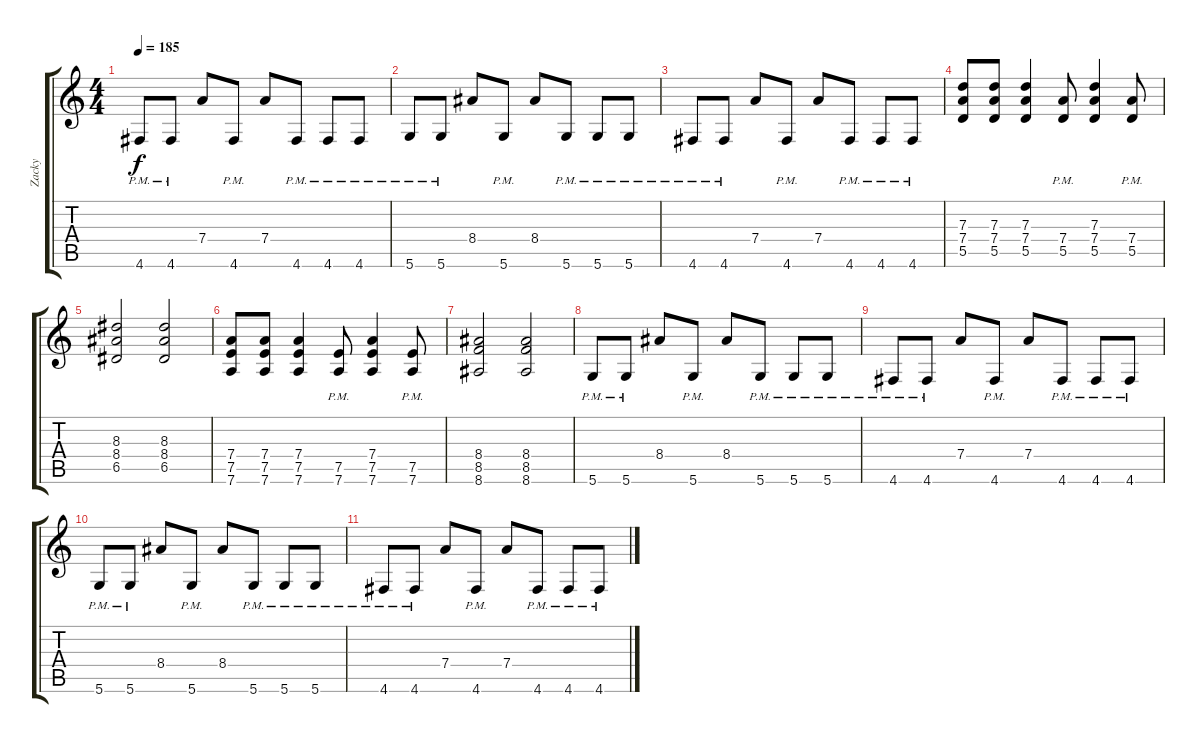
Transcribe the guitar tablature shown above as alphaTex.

\track ("Zacky" "Zacky") {instrument distortionguitar}
\staff {score tabs}
\tuning (E4 B3 G3 D3 A2 D2) {hide}
\ts (4 4)
\tempo 185
\clef g2
\ks c
4.6{pm}.8{dy f} 4.6{pm}.8 7.4.8 4.6{pm}.8 7.4.8 4.6{pm}.8 4.6{pm}.8 4.6{pm}.8 |
5.6{pm}.8 5.6{pm}.8 8.4.8 5.6{pm}.8 8.4.8 5.6{pm}.8 5.6{pm}.8 5.6{pm}.8 |
4.6{pm}.8 4.6{pm}.8 7.4.8 4.6{pm}.8 7.4.8 4.6{pm}.8 4.6{pm}.8 4.6{pm}.8 |
(7.3 7.4 5.5).8 (7.3 7.4 5.5).8 (7.3 7.4 5.5).4 (7.4{pm} 5.5{pm}).8 (7.3 7.4 5.5).4 (7.4{pm} 5.5{pm}).8 |
(8.3 8.4 6.5).2 (8.3 8.4 6.5).2 |
(7.4 7.5 7.6).8 (7.4 7.5 7.6).8 (7.4 7.5 7.6).4 (7.5{pm} 7.6{pm}).8 (7.4 7.5 7.6).4 (7.5{pm} 7.6{pm}).8 |
(8.4 8.5 8.6).2 (8.4 8.5 8.6).2 |
5.6{pm}.8 5.6{pm}.8 8.4.8 5.6{pm}.8 8.4.8 5.6{pm}.8 5.6{pm}.8 5.6{pm}.8 |
4.6{pm}.8 4.6{pm}.8 7.4.8 4.6{pm}.8 7.4.8 4.6{pm}.8 4.6{pm}.8 4.6{pm}.8 |
5.6{pm}.8 5.6{pm}.8 8.4.8 5.6{pm}.8 8.4.8 5.6{pm}.8 5.6{pm}.8 5.6{pm}.8 |
4.6{pm}.8 4.6{pm}.8 7.4.8 4.6{pm}.8 7.4.8 4.6{pm}.8 4.6{pm}.8 4.6{pm}.8
